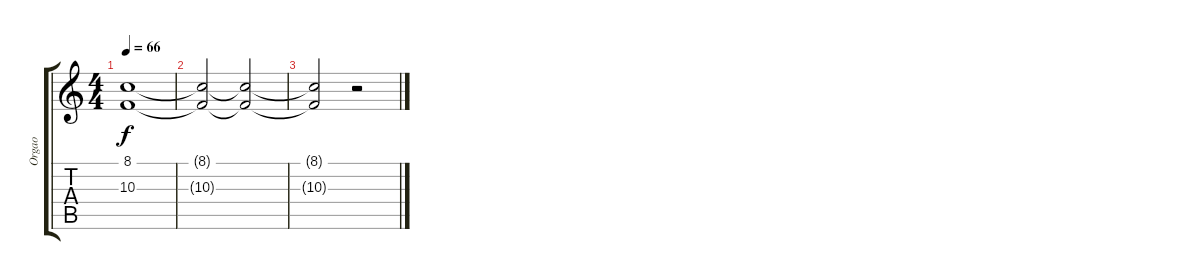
\track ("Orgao" "Orgao") {instrument drawbarorgan}
\staff {score tabs}
\tuning (E4 B3 G3 D3 A2 E2) {hide}
\ts (4 4)
\tempo 66
\clef g2
\ks c
(8.1 10.3).1{dy f instrument pad5bowed} |
(8.1{t} 10.3{t}).2{balance 16} (8.1{t} 10.3{t}).2{balance 0} |
(8.1{t} 10.3{t}).2{balance 16} r.2
